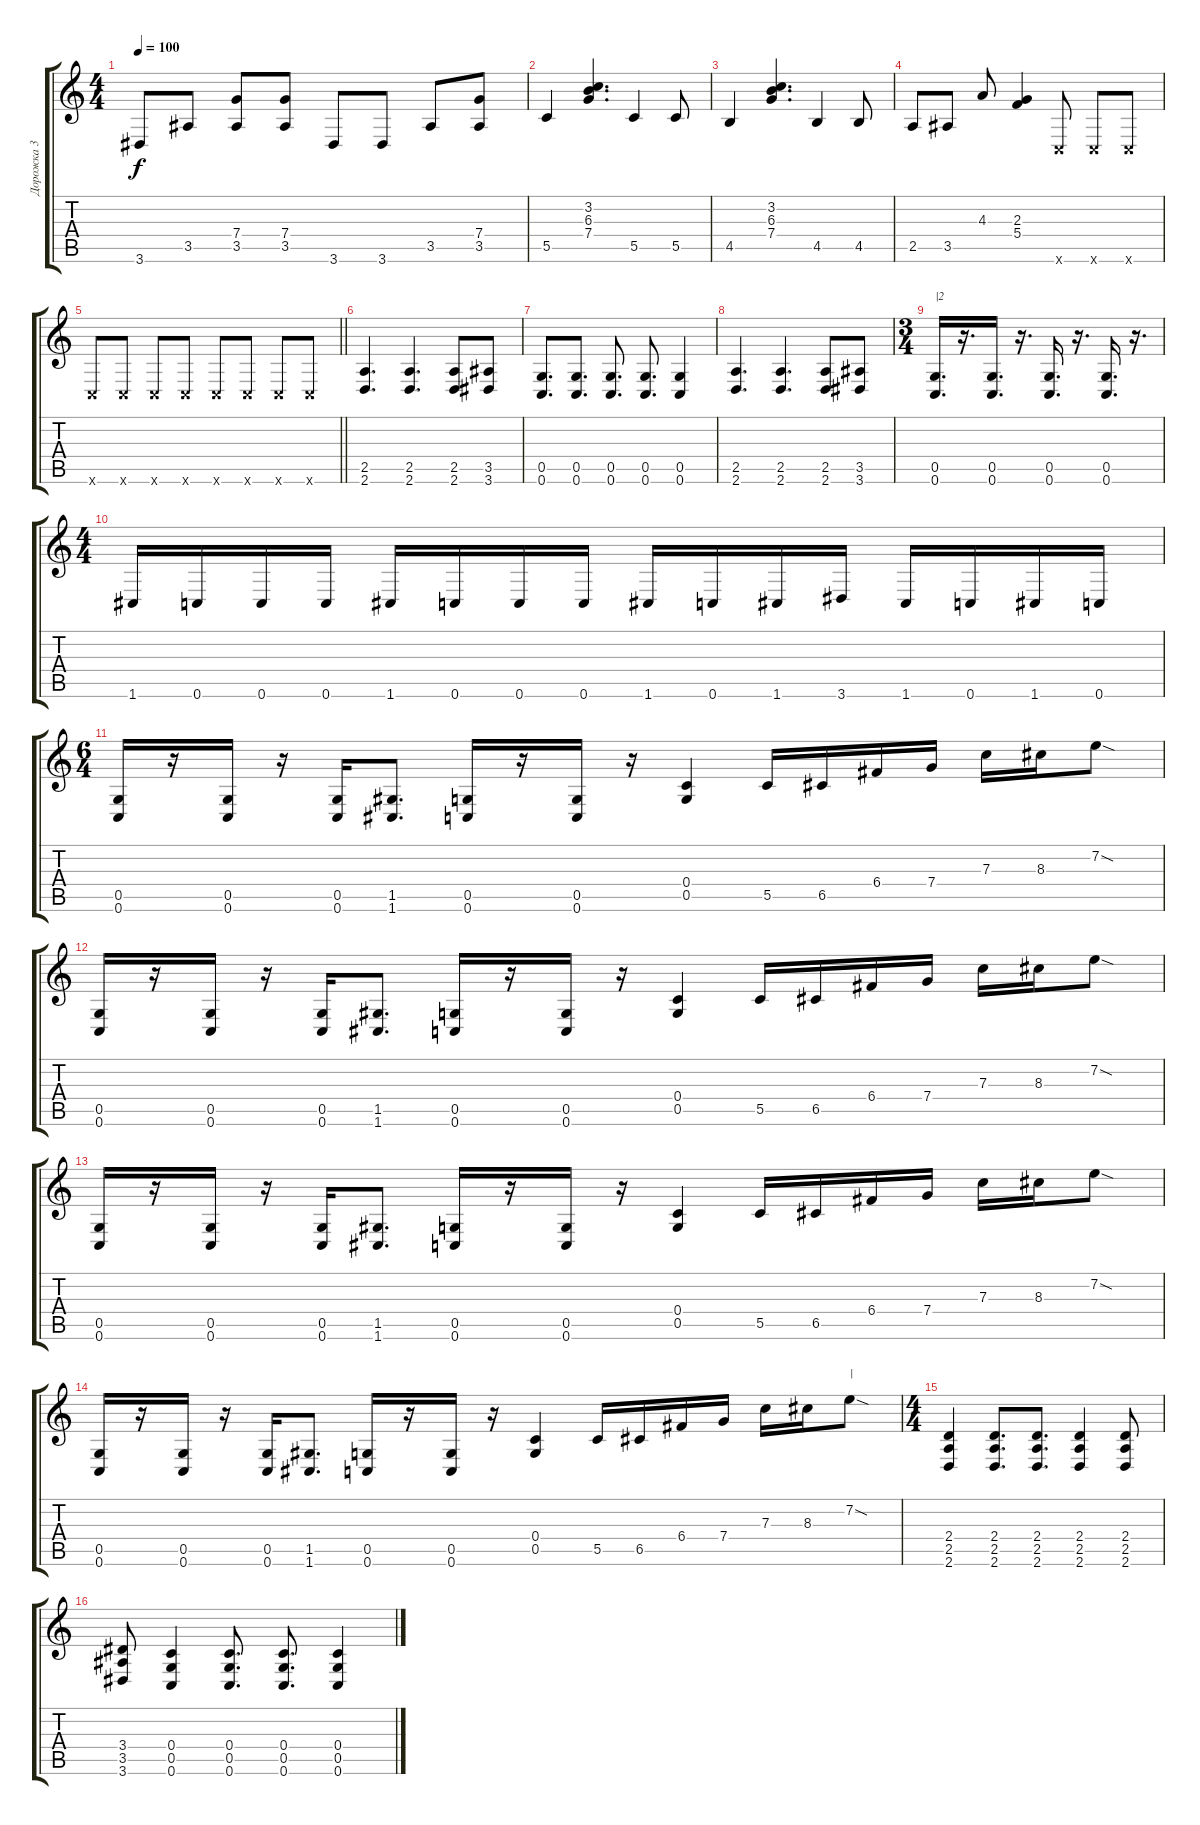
\track ("Дорожка 3" "Дорожка 3") {instrument distortionguitar}
\staff {score tabs}
\tuning (D4 A3 F3 C3 G2 C2) {hide}
\ts (4 4)
\tempo 100
\clef g2
\ks c
3.6.8{dy f} 3.5.8 (7.4 3.5).8 (7.4 3.5).8 3.6.8 3.6.8 3.5.8 (7.4 3.5).8 |
5.5.4 (3.2 6.3 7.4).4{d} 5.5.4 5.5.8 |
4.5.4 (3.2 6.3 7.4).4{d} 4.5.4 4.5.8 |
2.5.8 3.5.8 4.3.8 (2.3 5.4).4 0.6{x}.8 0.6{x}.8 0.6{x}.8 |
\barLineRight lightlight
0.6{x}.8 0.6{x}.8 0.6{x}.8 0.6{x}.8 0.6{x}.8 0.6{x}.8 0.6{x}.8 0.6{x}.8 |
(2.5 2.6).4{d} (2.5 2.6).4{d} (2.5 2.6).8 (3.5 3.6).8 |
(0.5 0.6).8{d} (0.5 0.6).8{d} (0.5 0.6).8{d} (0.5 0.6).8{d} (0.5 0.6).4 |
(2.5 2.6).4{d} (2.5 2.6).4{d} (2.5 2.6).8 (3.5 3.6).8 |
\ts (3 4)
(0.5 0.6).16{d txt "|2"} r.16{d} (0.5 0.6).16{d} r.16{d} (0.5 0.6).16{d} r.16{d} (0.5 0.6).16{d} r.16{d} |
\ts (4 4)
1.6.16 0.6.16 0.6.16 0.6.16 1.6.16 0.6.16 0.6.16 0.6.16 1.6.16 0.6.16 1.6.16 3.6.16 1.6.16 0.6.16 1.6.16 0.6.16 |
\ts (6 4)
(0.5 0.6).16 r.16 (0.5 0.6).16 r.16 (0.5 0.6).16 (1.5 1.6).8{d} (0.5 0.6).16 r.16 (0.5 0.6).16 r.16 (0.4 0.5).4 5.5.16 6.5.16 6.4.16 7.4.16 7.3.16 8.3.16 7.2{sod}.8 |
(0.5 0.6).16 r.16 (0.5 0.6).16 r.16 (0.5 0.6).16 (1.5 1.6).8{d} (0.5 0.6).16 r.16 (0.5 0.6).16 r.16 (0.4 0.5).4 5.5.16 6.5.16 6.4.16 7.4.16 7.3.16 8.3.16 7.2{sod}.8 |
(0.5 0.6).16 r.16 (0.5 0.6).16 r.16 (0.5 0.6).16 (1.5 1.6).8{d} (0.5 0.6).16 r.16 (0.5 0.6).16 r.16 (0.4 0.5).4 5.5.16 6.5.16 6.4.16 7.4.16 7.3.16 8.3.16 7.2{sod}.8 |
(0.5 0.6).16 r.16 (0.5 0.6).16 r.16 (0.5 0.6).16 (1.5 1.6).8{d} (0.5 0.6).16 r.16 (0.5 0.6).16 r.16 (0.4 0.5).4 5.5.16 6.5.16 6.4.16 7.4.16 7.3.16 8.3.16 7.2{sod}.8{txt "|"} |
\ts (4 4)
(2.4 2.5 2.6).4 (2.4 2.5 2.6).8{d} (2.4 2.5 2.6).8{d} (2.4 2.5 2.6).4 (2.4 2.5 2.6).8 |
(3.4 3.5 3.6).8 (0.4 0.5 0.6).4 (0.4 0.5 0.6).8{d} (0.4 0.5 0.6).8{d} (0.4 0.5 0.6).4
